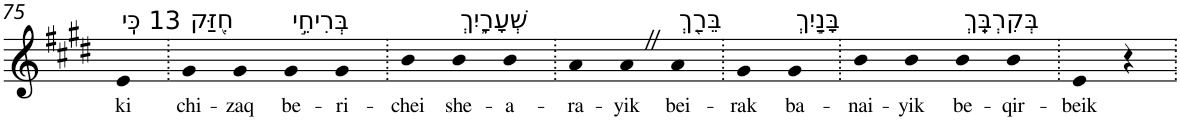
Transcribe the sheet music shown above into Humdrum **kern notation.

**kern	**text
*part1	*part1
*staff1	*staff1
*I"Piano	*
*I'Pno	*
!!LO:PB:g=z
*clefG2	*
*k[f#c#g#d#]	*
*E:	*
=75	=75
!LO:TX:a:t=13 כִּֽי	!
!	!LO:LY:b
4e	ki
=76.	=76.
!LO:TX:a:t=חִ֭זַּק	!
!	!LO:LY:b
4g#	chi-
!	!LO:LY:b
4g#	-zaq
!LO:TX:a:t=בְּרִיחֵ֣י	!
!	!LO:LY:b
4g#	be-
!	!LO:LY:b
4g#	-ri-
=77.	=77.
!	!LO:LY:b
4b	-chei
!LO:TX:a:t=שְׁעָרָ֑יִךְ	!
!	!LO:LY:b
4b	she-
!	!LO:LY:b
4b	-a-
=78.	=78.
!	!LO:LY:b
4a	-ra-
!	!LO:LY:b
4aZ	-yik
!LO:TX:a:t=בֵּרַ֖ךְ	!
!	!LO:LY:b
4a	bei-
=79.	=79.
!	!LO:LY:b
4g#	-rak
!LO:TX:a:t=בָּנַ֣יִךְ	!
!	!LO:LY:b
4g#	ba-
=80.	=80.
!	!LO:LY:b
4b	-nai-
!	!LO:LY:b
4b	-yik
!LO:TX:a:t=בְּקִרְבֵּֽךְ	!
!	!LO:LY:b
4b	be-
!	!LO:LY:b
4b	-qir-
=81.	=81.
!	!LO:LY:b
4e	-beik
4r	.
=.	=.
*-	*-
